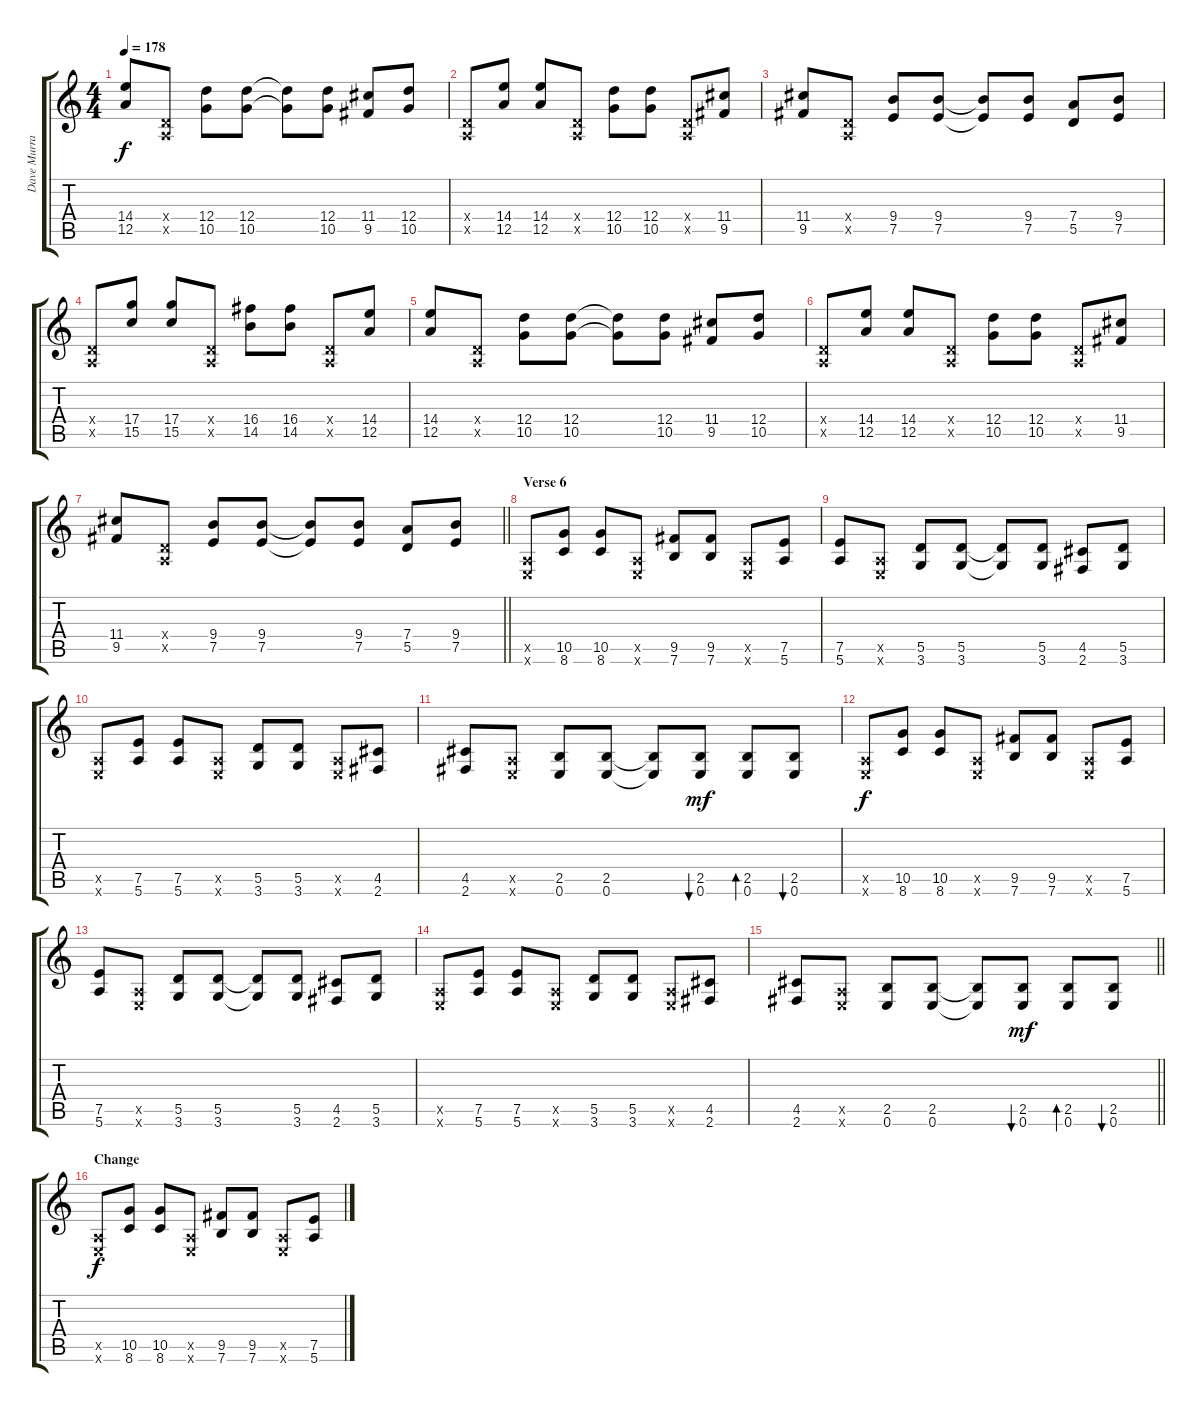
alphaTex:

\track ("Dave Murray" "Dave Murra") {instrument distortionguitar}
\staff {score tabs}
\tuning (E4 B3 G3 D3 A2 E2) {hide}
\ts (4 4)
\tempo 178
\clef g2
\ks c
(14.4 12.5).8{dy f} (0.4{x} 0.5{x}).8 (12.4 10.5).8 (12.4 10.5).8 (12.4{t} 10.5{t}).8 (12.4 10.5).8 (11.4 9.5).8 (12.4 10.5).8 |
(0.4{x} 0.5{x}).8 (14.4 12.5).8 (14.4 12.5).8 (0.4{x} 0.5{x}).8 (12.4 10.5).8 (12.4 10.5).8 (0.4{x} 0.5{x}).8 (11.4 9.5).8 |
(11.4 9.5).8 (0.4{x} 0.5{x}).8 (9.4 7.5).8 (9.4 7.5).8 (9.4{t} 7.5{t}).8 (9.4 7.5).8 (7.4 5.5).8 (9.4 7.5).8 |
(0.4{x} 0.5{x}).8 (17.4 15.5).8 (17.4 15.5).8 (0.4{x} 0.5{x}).8 (16.4 14.5).8 (16.4 14.5).8 (0.4{x} 0.5{x}).8 (14.4 12.5).8 |
(14.4 12.5).8 (0.4{x} 0.5{x}).8 (12.4 10.5).8 (12.4 10.5).8 (12.4{t} 10.5{t}).8 (12.4 10.5).8 (11.4 9.5).8 (12.4 10.5).8 |
(0.4{x} 0.5{x}).8 (14.4 12.5).8 (14.4 12.5).8 (0.4{x} 0.5{x}).8 (12.4 10.5).8 (12.4 10.5).8 (0.4{x} 0.5{x}).8 (11.4 9.5).8 |
\barLineRight lightlight
(11.4 9.5).8 (0.4{x} 0.5{x}).8 (9.4 7.5).8 (9.4 7.5).8 (9.4{t} 7.5{t}).8 (9.4 7.5).8 (7.4 5.5).8 (9.4 7.5).8 |
\section ("" "Verse 6")
(0.5{x} 0.6{x}).8 (10.5 8.6).8 (10.5 8.6).8 (0.5{x} 0.6{x}).8 (9.5 7.6).8 (9.5 7.6).8 (0.5{x} 0.6{x}).8 (7.5 5.6).8 |
(7.5 5.6).8 (0.5{x} 0.6{x}).8 (5.5 3.6).8 (5.5 3.6).8 (5.5{t} 3.6{t}).8 (5.5 3.6).8 (4.5 2.6).8 (5.5 3.6).8 |
(0.5{x} 0.6{x}).8 (7.5 5.6).8 (7.5 5.6).8 (0.5{x} 0.6{x}).8 (5.5 3.6).8 (5.5 3.6).8 (0.5{x} 0.6{x}).8 (4.5 2.6).8 |
(4.5 2.6).8 (0.5{x} 0.6{x}).8 (2.5 0.6).8 (2.5 0.6).8 (2.5{t} 0.6{t}).8 (2.5 0.6).8{bu 30 dy mf} (2.5 0.6).8{bd 30} (2.5 0.6).8{bu 30} |
(0.5{x} 0.6{x}).8{dy f} (10.5 8.6).8 (10.5 8.6).8 (0.5{x} 0.6{x}).8 (9.5 7.6).8 (9.5 7.6).8 (0.5{x} 0.6{x}).8 (7.5 5.6).8 |
(7.5 5.6).8 (0.5{x} 0.6{x}).8 (5.5 3.6).8 (5.5 3.6).8 (5.5{t} 3.6{t}).8 (5.5 3.6).8 (4.5 2.6).8 (5.5 3.6).8 |
(0.5{x} 0.6{x}).8 (7.5 5.6).8 (7.5 5.6).8 (0.5{x} 0.6{x}).8 (5.5 3.6).8 (5.5 3.6).8 (0.5{x} 0.6{x}).8 (4.5 2.6).8 |
\barLineRight lightlight
(4.5 2.6).8 (0.5{x} 0.6{x}).8 (2.5 0.6).8 (2.5 0.6).8 (2.5{t} 0.6{t}).8 (2.5 0.6).8{bu 30 dy mf} (2.5 0.6).8{bd 30} (2.5 0.6).8{bu 30} |
\section ("" "Change")
(0.5{x} 0.6{x}).8{dy f} (10.5 8.6).8 (10.5 8.6).8 (0.5{x} 0.6{x}).8 (9.5 7.6).8 (9.5 7.6).8 (0.5{x} 0.6{x}).8 (7.5 5.6).8
